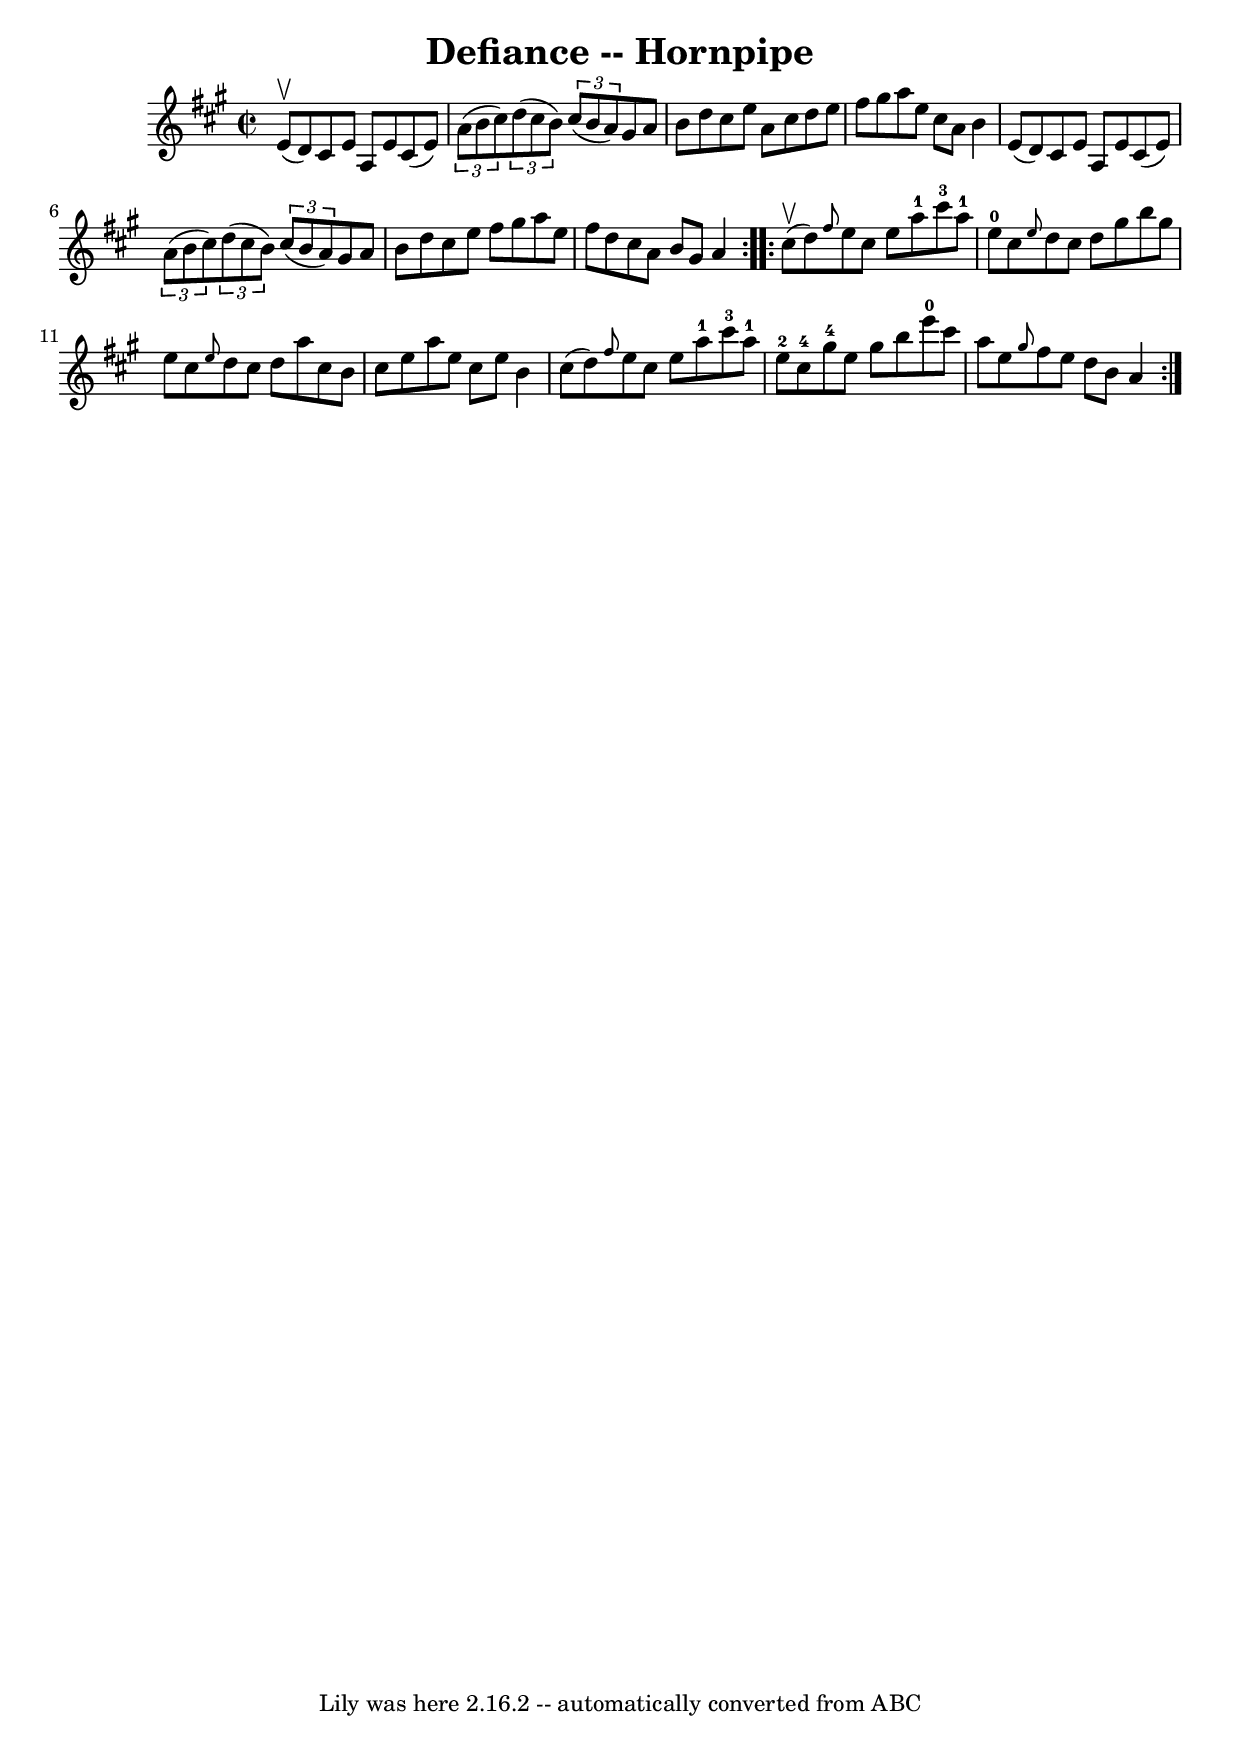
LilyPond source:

\version "2.16.2"
\include "Mammoth.ily"
\header {
  %% book = "Cole's 1000 Fiddle Tunes"
  crossRefNumber = "1"
  footnotes = ""
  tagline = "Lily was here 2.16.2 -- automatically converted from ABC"
  title = "Defiance -- Hornpipe"

}
voicedefault =  {



  \repeat volta 2 {

    \override Staff.TimeSignature #'style = #'C
    \time 2/2 
    \key a \major
    e'8 (^\upbow d'8) |
    cis'8 e'8    
    a8 e'8 cis'8 (e'8)   \times 2/3 { a'8 (b'8 cis''8) 
				    }  |
    \times 2/3 { d''8 (cis''8 b'8) 
	       }   \times 2/3 { cis''8 
				(b'8 a'8) 
			      } gis'8 a'8 b'8 d''8  |
    cis''8 e''8 
    a'8 cis''8 d''8 e''8 fis''8 gis''8  |
    a''8 e''8   
    cis''8 a'8 b'4 e'8 (d'8) |
    cis'8 e'8 a8 e'8 
    cis'8 (e'8)   \times 2/3 { a'8 (b'8 cis''8) 
			     } |
    
    \times 2/3 { d''8 (cis''8 b'8) 
	       }   \times 2/3 { cis''8 (b'8    
				a'8) 
			      } gis'8 a'8 b'8 d''8  |
    cis''8 e''8 fis''8  
    gis''8 a''8 e''8 fis''8 d''8  |
    cis''8 a'8 b'8    
    gis'8 a'4  
  }     
  \repeat volta 2 {
    cis''8 (^\upbow d''8) |
    
    \grace { fis''8  
	   } e''8 cis''8 e''8 a''8-1 cis'''8-3   
    a''8-1 e''8-0 cis''8  |
    \grace { e''8  
	   } d''8 cis''8   
    d''8 gis''8 b''8 gis''8 e''8 cis''8  |
    \grace {    
      e''8  
    } d''8 cis''8 d''8 a''8 cis''8 b'8 cis''8 e''8   |
    a''8 e''8 cis''8 e''8 b'4 cis''8 (d''8)  |
    \grace { fis''8  
	   } e''8 cis''8 e''8 a''8-1     
    cis'''8-3 a''8-1 e''8-2 cis''8-4 |
    gis''8-4   
    e''8 gis''8 b''8 e'''8-0 cis'''8 a''8 e''8  |
    
    \grace { gis''8  
	   } fis''8 e''8 d''8 b'8 a'4  
  }   

}

\score{
  <<

    \context Staff="default"
    {
      \voicedefault 
      
    }

  >>
  \layout {
    
  }
  \midi {
  }

}
